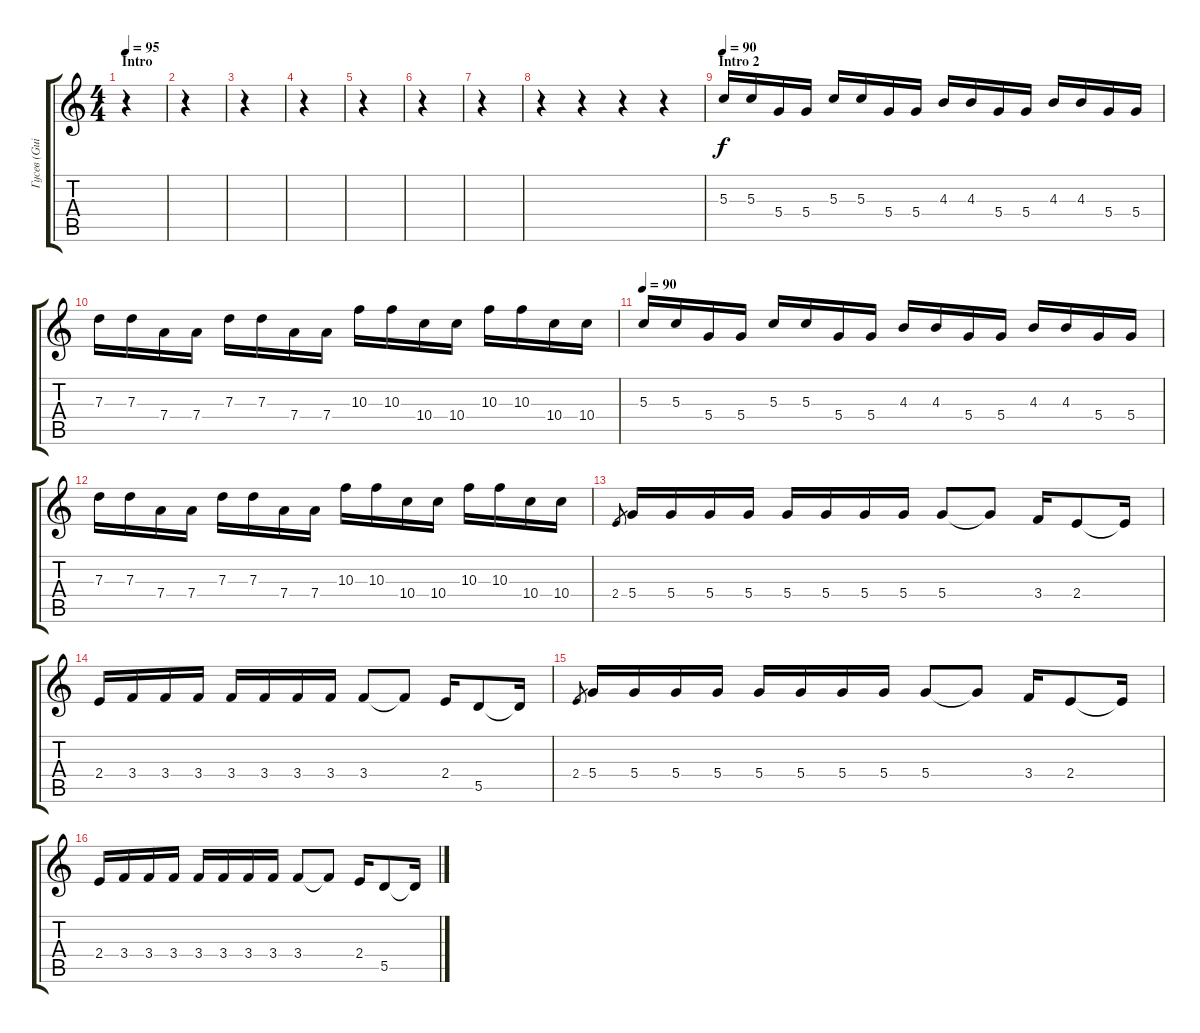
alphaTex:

\track ("Гусев (Guitar 2)" "Гусев (Gui") {instrument distortionguitar}
\staff {score tabs}
\tuning (E4 B3 G3 D3 A2 E2) {hide}
\ts (4 4)
\section ("" "Intro")
\tempo 95
\clef g2
\ks c
r.4{dy f instrument distortionguitar} |
r.4 |
r.4 |
r.4 |
r.4 |
r.4 |
r.4 |
r.4 r.4 r.4 r.4 |
\section ("" "Intro 2")
\tempo 90
5.3.16 5.3.16 5.4.16 5.4.16 5.3.16 5.3.16 5.4.16 5.4.16 4.3.16 4.3.16 5.4.16 5.4.16 4.3.16 4.3.16 5.4.16 5.4.16 |
7.3.16 7.3.16 7.4.16 7.4.16 7.3.16 7.3.16 7.4.16 7.4.16 10.3.16 10.3.16 10.4.16 10.4.16 10.3.16 10.3.16 10.4.16 10.4.16 |
\tempo 90
5.3.16 5.3.16 5.4.16 5.4.16 5.3.16 5.3.16 5.4.16 5.4.16 4.3.16 4.3.16 5.4.16 5.4.16 4.3.16 4.3.16 5.4.16 5.4.16 |
7.3.16 7.3.16 7.4.16 7.4.16 7.3.16 7.3.16 7.4.16 7.4.16 10.3.16 10.3.16 10.4.16 10.4.16 10.3.16 10.3.16 10.4.16 10.4.16 |
2.4.8{gr} 5.4.16 5.4.16 5.4.16 5.4.16 5.4.16 5.4.16 5.4.16 5.4.16 5.4.8 5.4{t}.8 3.4.16 2.4.8 2.4{t}.16 |
2.4.16 3.4.16 3.4.16 3.4.16 3.4.16 3.4.16 3.4.16 3.4.16 3.4.8 3.4{t}.8 2.4.16 5.5.8 5.5{t}.16 |
2.4.8{gr} 5.4.16 5.4.16 5.4.16 5.4.16 5.4.16 5.4.16 5.4.16 5.4.16 5.4.8 5.4{t}.8 3.4.16 2.4.8 2.4{t}.16 |
2.4.16 3.4.16 3.4.16 3.4.16 3.4.16 3.4.16 3.4.16 3.4.16 3.4.8 3.4{t}.8 2.4.16 5.5.8 5.5{t}.16
